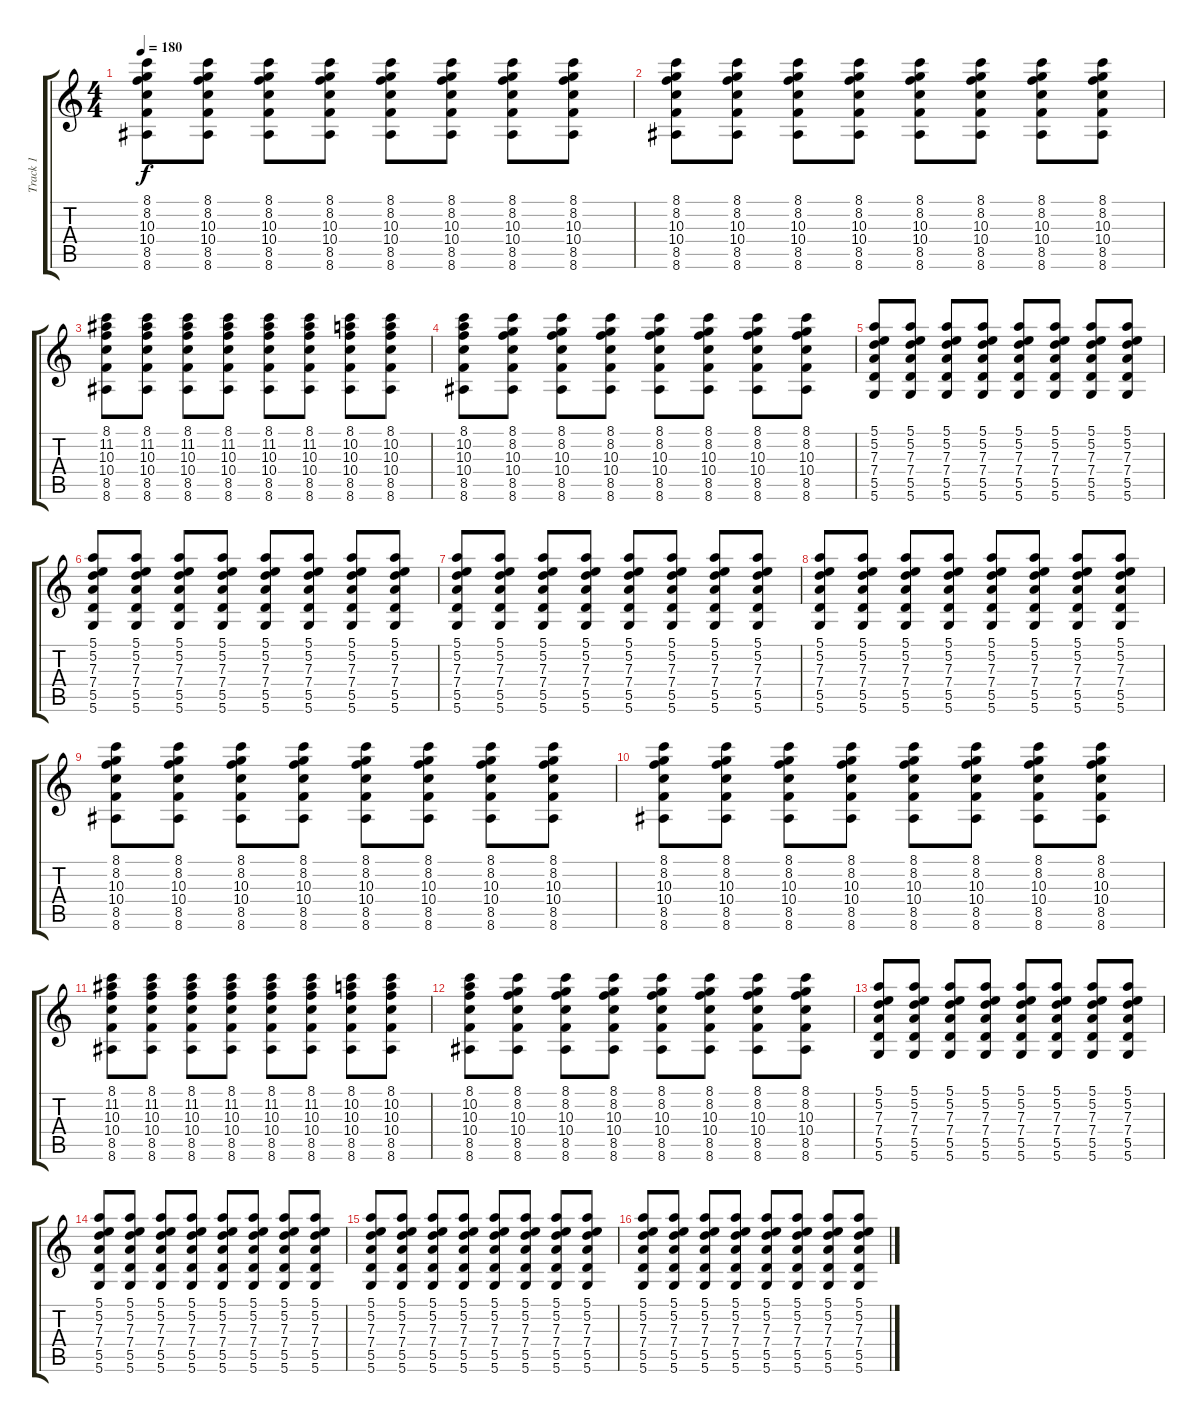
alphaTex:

\track ("Track 1" "Track 1") {instrument acousticguitarsteel}
\staff {score tabs}
\tuning (E4 B3 G3 D3 A2 D2) {hide}
\ts (4 4)
\tempo 180
\clef g2
\ks c
(8.1 8.2 10.3 10.4 8.5 8.6).8{dy f} (8.1 8.2 10.3 10.4 8.5 8.6).8 (8.1 8.2 10.3 10.4 8.5 8.6).8 (8.1 8.2 10.3 10.4 8.5 8.6).8 (8.1 8.2 10.3 10.4 8.5 8.6).8 (8.1 8.2 10.3 10.4 8.5 8.6).8 (8.1 8.2 10.3 10.4 8.5 8.6).8 (8.1 8.2 10.3 10.4 8.5 8.6).8 |
(8.1 8.2 10.3 10.4 8.5 8.6).8 (8.1 8.2 10.3 10.4 8.5 8.6).8 (8.1 8.2 10.3 10.4 8.5 8.6).8 (8.1 8.2 10.3 10.4 8.5 8.6).8 (8.1 8.2 10.3 10.4 8.5 8.6).8 (8.1 8.2 10.3 10.4 8.5 8.6).8 (8.1 8.2 10.3 10.4 8.5 8.6).8 (8.1 8.2 10.3 10.4 8.5 8.6).8 |
(8.1 11.2 10.3 10.4 8.5 8.6).8 (8.1 11.2 10.3 10.4 8.5 8.6).8 (8.1 11.2 10.3 10.4 8.5 8.6).8 (8.1 11.2 10.3 10.4 8.5 8.6).8 (8.1 11.2 10.3 10.4 8.5 8.6).8 (8.1 11.2 10.3 10.4 8.5 8.6).8 (8.1 10.2 10.3 10.4 8.5 8.6).8 (8.1 10.2 10.3 10.4 8.5 8.6).8 |
(8.1 10.2 10.3 10.4 8.5 8.6).8 (8.1 8.2 10.3 10.4 8.5 8.6).8 (8.1 8.2 10.3 10.4 8.5 8.6).8 (8.1 8.2 10.3 10.4 8.5 8.6).8 (8.1 8.2 10.3 10.4 8.5 8.6).8 (8.1 8.2 10.3 10.4 8.5 8.6).8 (8.1 8.2 10.3 10.4 8.5 8.6).8 (8.1 8.2 10.3 10.4 8.5 8.6).8 |
(5.1 5.2 7.3 7.4 5.5 5.6).8 (5.1 5.2 7.3 7.4 5.5 5.6).8 (5.1 5.2 7.3 7.4 5.5 5.6).8 (5.1 5.2 7.3 7.4 5.5 5.6).8 (5.1 5.2 7.3 7.4 5.5 5.6).8 (5.1 5.2 7.3 7.4 5.5 5.6).8 (5.1 5.2 7.3 7.4 5.5 5.6).8 (5.1 5.2 7.3 7.4 5.5 5.6).8 |
(5.1 5.2 7.3 7.4 5.5 5.6).8 (5.1 5.2 7.3 7.4 5.5 5.6).8 (5.1 5.2 7.3 7.4 5.5 5.6).8 (5.1 5.2 7.3 7.4 5.5 5.6).8 (5.1 5.2 7.3 7.4 5.5 5.6).8 (5.1 5.2 7.3 7.4 5.5 5.6).8 (5.1 5.2 7.3 7.4 5.5 5.6).8 (5.1 5.2 7.3 7.4 5.5 5.6).8 |
(5.1 5.2 7.3 7.4 5.5 5.6).8 (5.1 5.2 7.3 7.4 5.5 5.6).8 (5.1 5.2 7.3 7.4 5.5 5.6).8 (5.1 5.2 7.3 7.4 5.5 5.6).8 (5.1 5.2 7.3 7.4 5.5 5.6).8 (5.1 5.2 7.3 7.4 5.5 5.6).8 (5.1 5.2 7.3 7.4 5.5 5.6).8 (5.1 5.2 7.3 7.4 5.5 5.6).8 |
(5.1 5.2 7.3 7.4 5.5 5.6).8 (5.1 5.2 7.3 7.4 5.5 5.6).8 (5.1 5.2 7.3 7.4 5.5 5.6).8 (5.1 5.2 7.3 7.4 5.5 5.6).8 (5.1 5.2 7.3 7.4 5.5 5.6).8 (5.1 5.2 7.3 7.4 5.5 5.6).8 (5.1 5.2 7.3 7.4 5.5 5.6).8 (5.1 5.2 7.3 7.4 5.5 5.6).8 |
(8.1 8.2 10.3 10.4 8.5 8.6).8 (8.1 8.2 10.3 10.4 8.5 8.6).8 (8.1 8.2 10.3 10.4 8.5 8.6).8 (8.1 8.2 10.3 10.4 8.5 8.6).8 (8.1 8.2 10.3 10.4 8.5 8.6).8 (8.1 8.2 10.3 10.4 8.5 8.6).8 (8.1 8.2 10.3 10.4 8.5 8.6).8 (8.1 8.2 10.3 10.4 8.5 8.6).8 |
(8.1 8.2 10.3 10.4 8.5 8.6).8 (8.1 8.2 10.3 10.4 8.5 8.6).8 (8.1 8.2 10.3 10.4 8.5 8.6).8 (8.1 8.2 10.3 10.4 8.5 8.6).8 (8.1 8.2 10.3 10.4 8.5 8.6).8 (8.1 8.2 10.3 10.4 8.5 8.6).8 (8.1 8.2 10.3 10.4 8.5 8.6).8 (8.1 8.2 10.3 10.4 8.5 8.6).8 |
(8.1 11.2 10.3 10.4 8.5 8.6).8 (8.1 11.2 10.3 10.4 8.5 8.6).8 (8.1 11.2 10.3 10.4 8.5 8.6).8 (8.1 11.2 10.3 10.4 8.5 8.6).8 (8.1 11.2 10.3 10.4 8.5 8.6).8 (8.1 11.2 10.3 10.4 8.5 8.6).8 (8.1 10.2 10.3 10.4 8.5 8.6).8 (8.1 10.2 10.3 10.4 8.5 8.6).8 |
(8.1 10.2 10.3 10.4 8.5 8.6).8 (8.1 8.2 10.3 10.4 8.5 8.6).8 (8.1 8.2 10.3 10.4 8.5 8.6).8 (8.1 8.2 10.3 10.4 8.5 8.6).8 (8.1 8.2 10.3 10.4 8.5 8.6).8 (8.1 8.2 10.3 10.4 8.5 8.6).8 (8.1 8.2 10.3 10.4 8.5 8.6).8 (8.1 8.2 10.3 10.4 8.5 8.6).8 |
(5.1 5.2 7.3 7.4 5.5 5.6).8 (5.1 5.2 7.3 7.4 5.5 5.6).8 (5.1 5.2 7.3 7.4 5.5 5.6).8 (5.1 5.2 7.3 7.4 5.5 5.6).8 (5.1 5.2 7.3 7.4 5.5 5.6).8 (5.1 5.2 7.3 7.4 5.5 5.6).8 (5.1 5.2 7.3 7.4 5.5 5.6).8 (5.1 5.2 7.3 7.4 5.5 5.6).8 |
(5.1 5.2 7.3 7.4 5.5 5.6).8 (5.1 5.2 7.3 7.4 5.5 5.6).8 (5.1 5.2 7.3 7.4 5.5 5.6).8 (5.1 5.2 7.3 7.4 5.5 5.6).8 (5.1 5.2 7.3 7.4 5.5 5.6).8 (5.1 5.2 7.3 7.4 5.5 5.6).8 (5.1 5.2 7.3 7.4 5.5 5.6).8 (5.1 5.2 7.3 7.4 5.5 5.6).8 |
(5.1 5.2 7.3 7.4 5.5 5.6).8 (5.1 5.2 7.3 7.4 5.5 5.6).8 (5.1 5.2 7.3 7.4 5.5 5.6).8 (5.1 5.2 7.3 7.4 5.5 5.6).8 (5.1 5.2 7.3 7.4 5.5 5.6).8 (5.1 5.2 7.3 7.4 5.5 5.6).8 (5.1 5.2 7.3 7.4 5.5 5.6).8 (5.1 5.2 7.3 7.4 5.5 5.6).8 |
(5.1 5.2 7.3 7.4 5.5 5.6).8 (5.1 5.2 7.3 7.4 5.5 5.6).8 (5.1 5.2 7.3 7.4 5.5 5.6).8 (5.1 5.2 7.3 7.4 5.5 5.6).8 (5.1 5.2 7.3 7.4 5.5 5.6).8 (5.1 5.2 7.3 7.4 5.5 5.6).8 (5.1 5.2 7.3 7.4 5.5 5.6).8 (5.1 5.2 7.3 7.4 5.5 5.6).8
